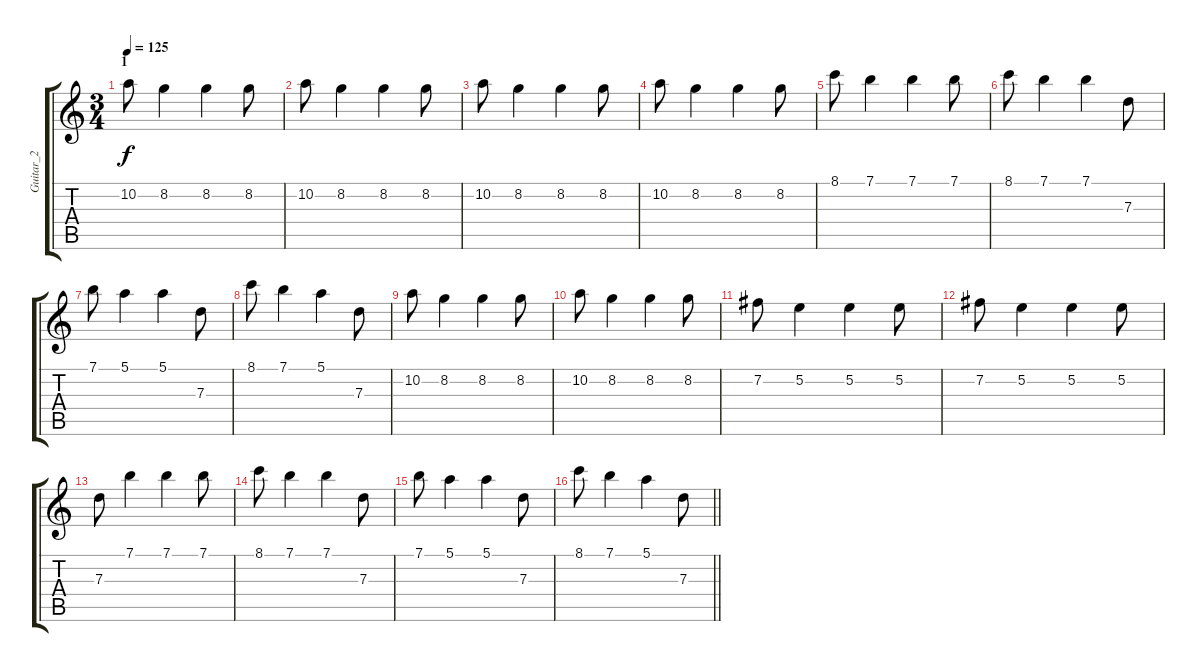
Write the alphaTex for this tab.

\track ("Guitar_2" "Guitar_2") {instrument acousticguitarsteel}
\staff {score tabs}
\tuning (E4 B3 G3 D3 A2 E2) {hide}
\ts (3 4)
\section ("" "1")
\tempo 125
\clef g2
\ks c
10.2.8{dy f} 8.2.4 8.2.4 8.2.8 |
10.2.8 8.2.4 8.2.4 8.2.8 |
10.2.8 8.2.4 8.2.4 8.2.8 |
10.2.8 8.2.4 8.2.4 8.2.8 |
8.1.8 7.1.4 7.1.4 7.1.8 |
8.1.8 7.1.4 7.1.4 7.3.8 |
7.1.8 5.1.4 5.1.4 7.3.8 |
8.1.8 7.1.4 5.1.4 7.3.8 |
10.2.8 8.2.4 8.2.4 8.2.8 |
10.2.8 8.2.4 8.2.4 8.2.8 |
7.2.8 5.2.4 5.2.4 5.2.8 |
7.2.8 5.2.4 5.2.4 5.2.8 |
7.3.8 7.1.4 7.1.4 7.1.8 |
8.1.8 7.1.4 7.1.4 7.3.8 |
7.1.8 5.1.4 5.1.4 7.3.8 |
\barLineRight lightlight
8.1.8 7.1.4 5.1.4 7.3.8
